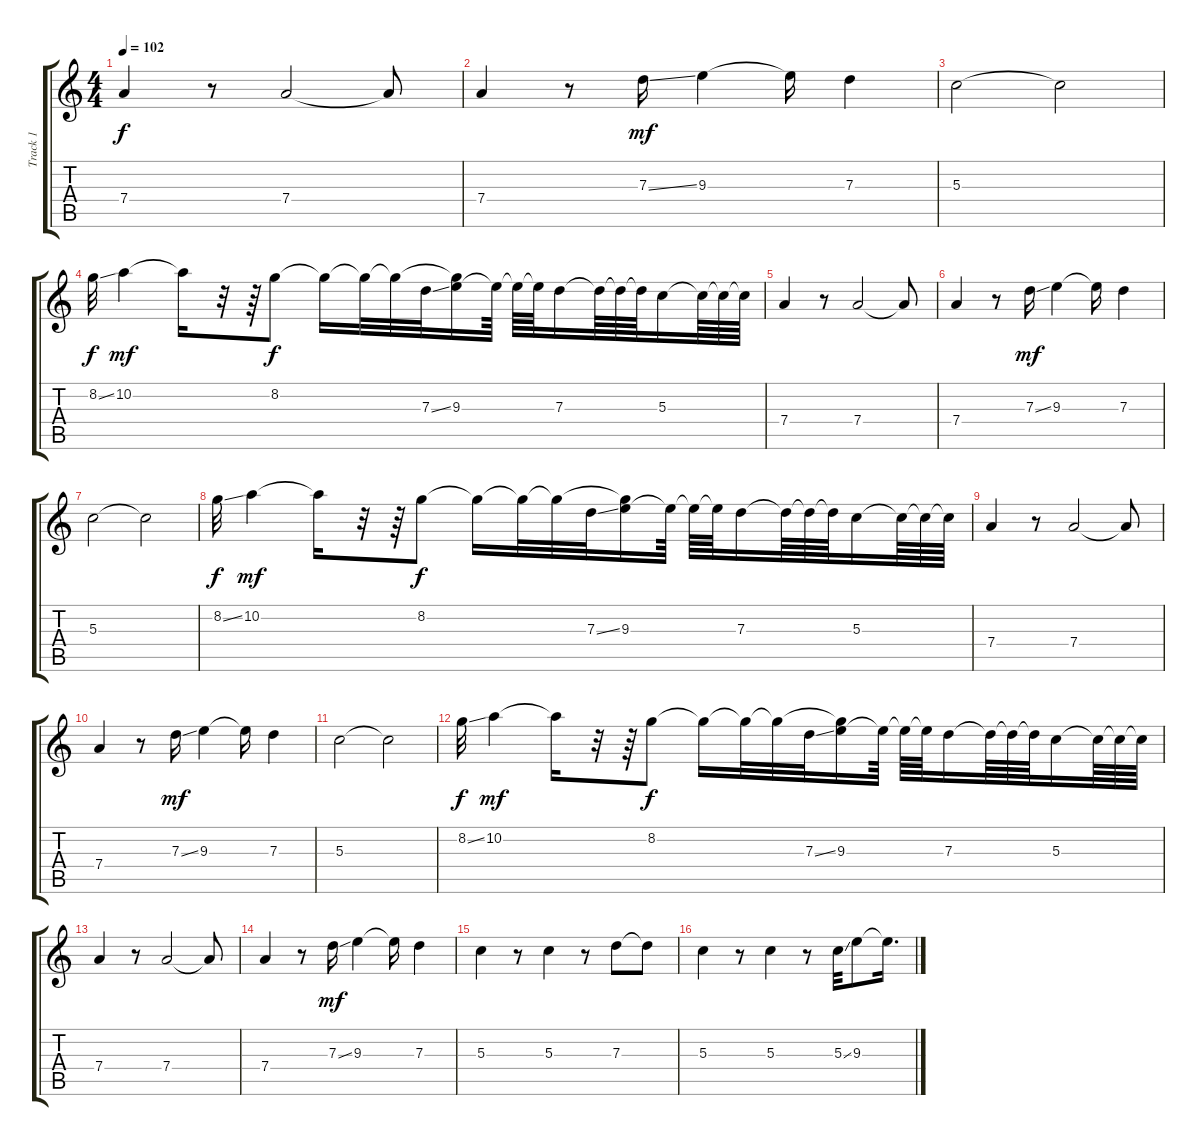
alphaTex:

\track ("Track 1" "Track 1") {instrument electricguitarjazz}
\staff {score tabs}
\tuning (E4 B3 G3 D3 A2 E2) {hide}
\ts (4 4)
\tempo 102
\clef g2
\ks c
7.4.4{dy f} r.8 7.4.2 7.4{t}.8 |
7.4.4 r.8 7.3{ss}.16{dy mf} 9.3.4 9.3{t}.16 7.3.4 |
5.3.2 5.3{t}.2 |
8.2{ss}.32{dy f} 10.2.4{dy mf} 10.2{t}.16 r.32 r.64 8.2.8{dy f} 8.2{t}.16 8.2{t}.32 8.2{t}.32 7.3{ss}.32 (8.2{t} 9.3).16 9.3{t}.64 9.3{t}.64 9.3{t}.64 7.3.16 7.3{t}.64 7.3{t}.64 7.3{t}.64 5.3.16 5.3{t}.64 5.3{t}.64 5.3{t}.64 |
7.4.4 r.8 7.4.2 7.4{t}.8 |
7.4.4 r.8 7.3{ss}.16{dy mf} 9.3.4 9.3{t}.16 7.3.4 |
5.3.2 5.3{t}.2 |
8.2{ss}.32{dy f} 10.2.4{dy mf} 10.2{t}.16 r.32 r.64 8.2.8{dy f} 8.2{t}.16 8.2{t}.32 8.2{t}.32 7.3{ss}.32 (8.2{t} 9.3).16 9.3{t}.64 9.3{t}.64 9.3{t}.64 7.3.16 7.3{t}.64 7.3{t}.64 7.3{t}.64 5.3.16 5.3{t}.64 5.3{t}.64 5.3{t}.64 |
7.4.4 r.8 7.4.2 7.4{t}.8 |
7.4.4 r.8 7.3{ss}.16{dy mf} 9.3.4 9.3{t}.16 7.3.4 |
5.3.2 5.3{t}.2 |
8.2{ss}.32{dy f} 10.2.4{dy mf} 10.2{t}.16 r.32 r.64 8.2.8{dy f} 8.2{t}.16 8.2{t}.32 8.2{t}.32 7.3{ss}.32 (8.2{t} 9.3).16 9.3{t}.64 9.3{t}.64 9.3{t}.64 7.3.16 7.3{t}.64 7.3{t}.64 7.3{t}.64 5.3.16 5.3{t}.64 5.3{t}.64 5.3{t}.64 |
7.4.4 r.8 7.4.2 7.4{t}.8 |
7.4.4 r.8 7.3{ss}.16{dy mf} 9.3.4 9.3{t}.16 7.3.4 |
5.3.4 r.8 5.3.4 r.8 7.3.8 7.3{t}.8 |
5.3.4 r.8 5.3.4 r.8 5.3{ss}.32 9.3.8 9.3{t}.16{d}
